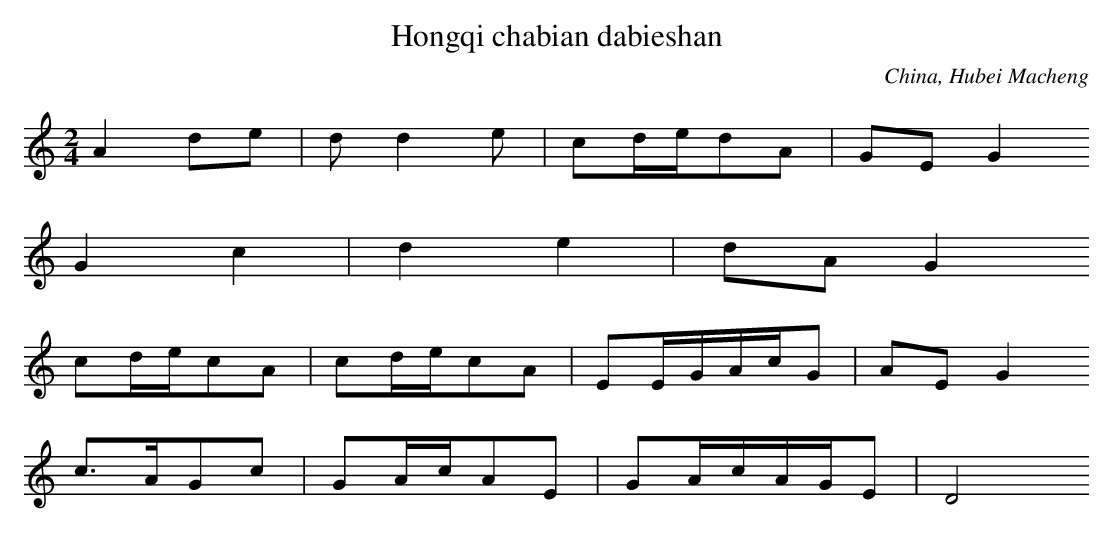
X:1
T: Hongqi chabian dabieshan
O: China, Hubei Macheng
M: 2/4
L: 1/16
K: C
A4d2e2 | d2d4e2 | c2ded2A2 | G2E2G4
G4c4 | d4e4 | d2A2G4
c2dec2A2 | c2dec2A2 | E2EGAcG2 | A2E2G4
c3AG2c2 | G2AcA2E2 | G2AcAGE2 | D8
